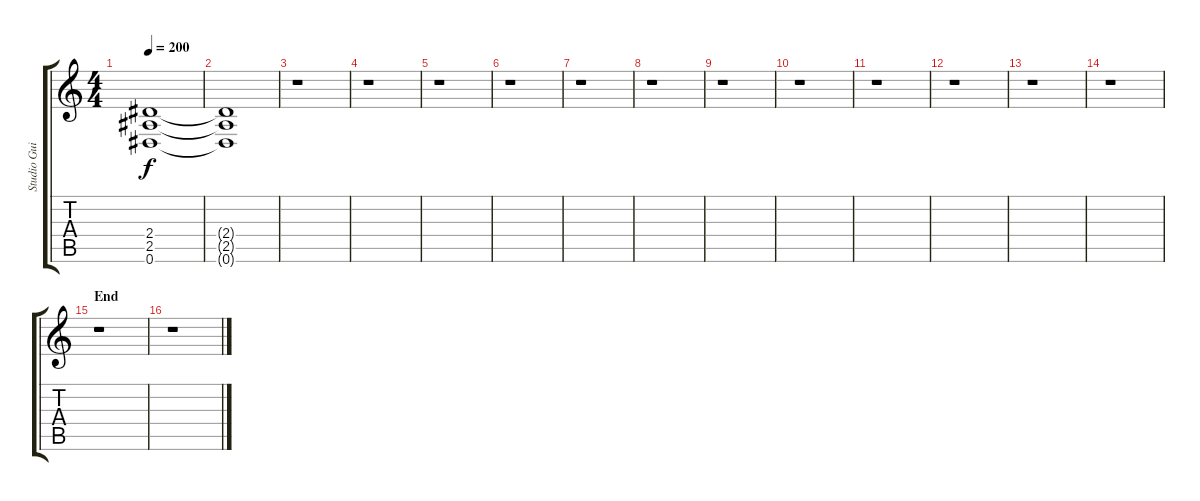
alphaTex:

\track ("Studio Guitar [ Wade Preston ]" "Studio Gui") {instrument overdrivenguitar}
\staff {score tabs}
\tuning (Eb4 Bb3 Gb3 Db3 Ab2 Eb2) {hide}
\ts (4 4)
\tempo 200
\clef g2
\ks c
(2.4{t} 2.5{t} 0.6{t}).1{dy f} |
(2.4{t} 2.5{t} 0.6{t}).1 |
r.1 |
r.1 |
r.1 |
r.1 |
r.1 |
r.1 |
r.1 |
r.1 |
r.1 |
r.1 |
r.1 |
r.1 |
\section ("" "End")
r.1 |
r.1
